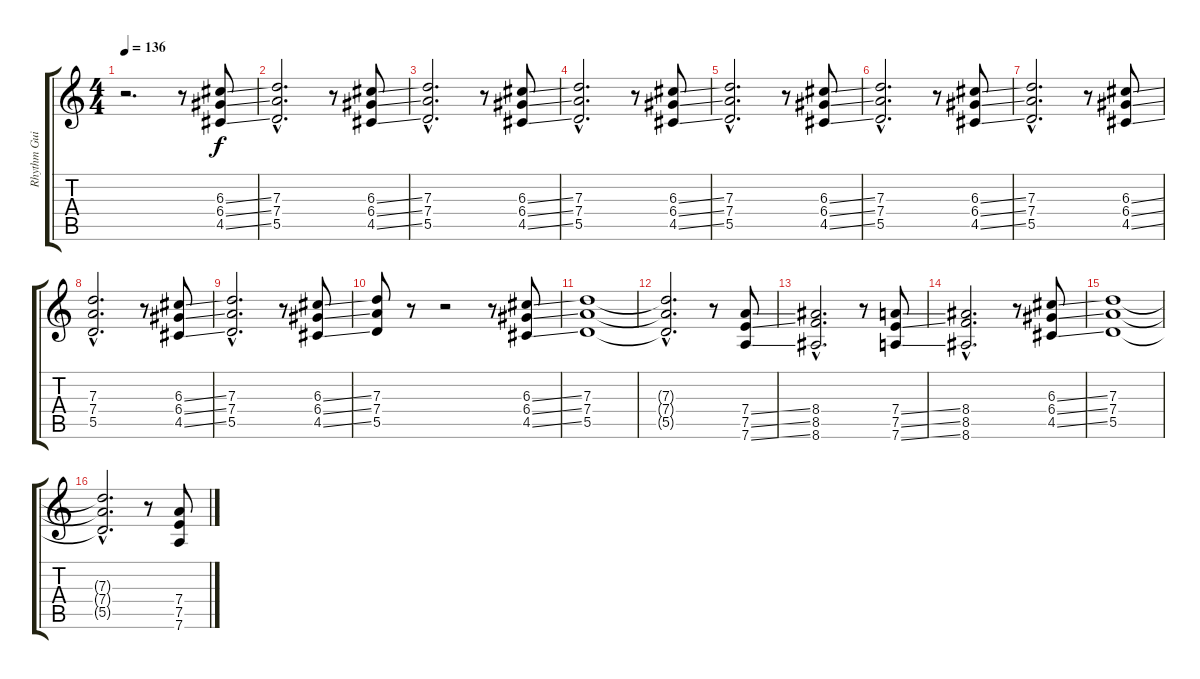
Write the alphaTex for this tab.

\track ("Rhythm Guitar" "Rhythm Gui") {instrument overdrivenguitar}
\staff {score tabs}
\tuning (E4 B3 G3 D3 A2 D2) {hide}
\ts (4 4)
\tempo 136
\clef g2
\ks c
r.2{d dy f instrument overdrivenguitar} r.8 (6.3{ss} 6.4{ss} 4.5{ss}).8 |
(7.3{hac} 7.4{hac} 5.5{hac}).2{d} r.8 (6.3{ss} 6.4{ss} 4.5{ss}).8 |
(7.3{hac} 7.4{hac} 5.5{hac}).2{d} r.8 (6.3{ss} 6.4{ss} 4.5{ss}).8 |
(7.3{hac} 7.4{hac} 5.5{hac}).2{d} r.8 (6.3{ss} 6.4{ss} 4.5{ss}).8 |
(7.3{hac} 7.4{hac} 5.5{hac}).2{d} r.8 (6.3{ss} 6.4{ss} 4.5{ss}).8 |
(7.3{hac} 7.4{hac} 5.5{hac}).2{d} r.8 (6.3{ss} 6.4{ss} 4.5{ss}).8 |
(7.3{hac} 7.4{hac} 5.5{hac}).2{d} r.8 (6.3{ss} 6.4{ss} 4.5{ss}).8 |
(7.3{hac} 7.4{hac} 5.5{hac}).2{d} r.8 (6.3{ss} 6.4{ss} 4.5{ss}).8 |
(7.3{hac} 7.4{hac} 5.5{hac}).2{d} r.8 (6.3{ss} 6.4{ss} 4.5{ss}).8 |
(7.3 7.4 5.5).8 r.8 r.2 r.8 (6.3{ss} 6.4{ss} 4.5{ss}).8 |
(7.3 7.4 5.5).1 |
(7.3{hac t} 7.4{hac t} 5.5{hac t}).2{d} r.8 (7.4{ss} 7.5{ss} 7.6{ss}).8 |
(8.4{hac} 8.5{hac} 8.6{hac}).2{d} r.8 (7.4{ss} 7.5{ss} 7.6{ss}).8 |
(8.4{hac} 8.5{hac} 8.6{hac}).2{d} r.8 (6.3{ss} 6.4{ss} 4.5{ss}).8 |
(7.3 7.4 5.5).1 |
(7.3{hac t} 7.4{hac t} 5.5{hac t}).2{d} r.8 (7.4{ss} 7.5{ss} 7.6{ss}).8
